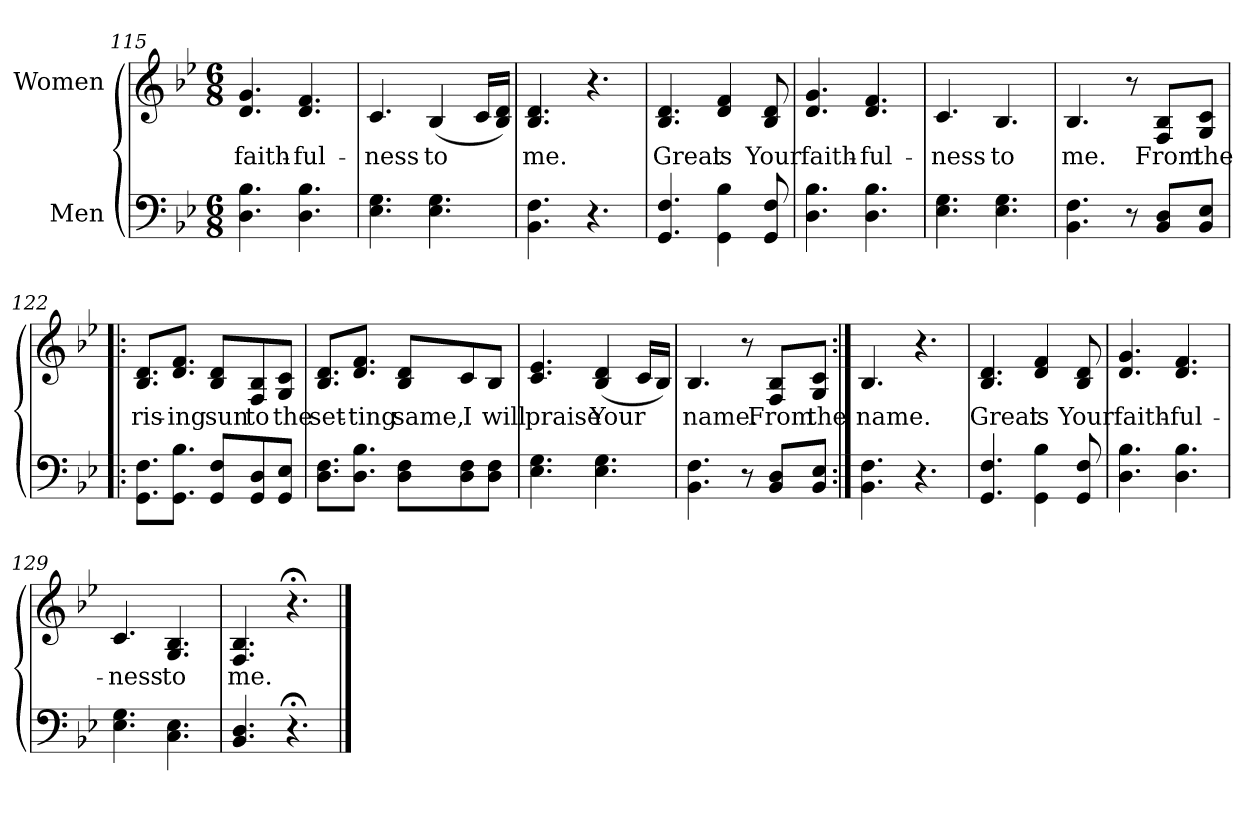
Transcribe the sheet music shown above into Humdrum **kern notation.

**kern	**kern	**text
*part2	*part1	*part1
*staff2	*staff1	*staff1
*I"Men	*I"Women	*
*clefF4	*clefG2	*
*k[b-e-]	*k[b-e-]	*
*B-:	*B-:	*
*M6/8	*M6/8	*
=115	=115	=115
!	!	!LO:LY:b
4.D\ 4.B-\	4.d/ 4.g/	faith-
!	!	!LO:LY:b
4.D\ 4.B-\	4.d/ 4.f/	-ful-
=116	=116	=116
!	!	!LO:LY:b
4.E-\ 4.G\	4.c/	-ness
!	!	!LO:LY:b
4.E-\ 4.G\	(<4B-/	to
.	16c/LL	.
.	16B-/ 16d/JJ)	.
=117	=117	=117
!	!	!LO:LY:b
4.BB-\ 4.F\	4.B-/ 4.d/	me.
4.r	4.r	.
=118	=118	=118
!	!	!LO:LY:b
4.GG/ 4.F/	4.B-/ 4.d/	Great
!	!	!LO:LY:b
4GG\ 4B-\	4d/ 4f/	is
!	!	!LO:LY:b
8GG/ 8F/	8B-/ 8d/	Your
=119	=119	=119
!	!	!LO:LY:b
4.D\ 4.B-\	4.d/ 4.g/	faith-
!	!	!LO:LY:b
4.D\ 4.B-\	4.d/ 4.f/	-ful-
=120	=120	=120
!	!	!LO:LY:b
4.E-\ 4.G\	4.c/	-ness
!	!	!LO:LY:b
4.E-\ 4.G\	4.B-/	to
!!LO:LB:g=z
=121	=121	=121
!	!	!LO:LY:b
4.BB-\ 4.F\	4.B-/	me.
8r	8r	.
!	!	!LO:LY:b
8BB-/ 8D/L	8F/ 8B-/L	From
!	!	!LO:LY:b
8BB-/ 8E-/J	8G/ 8c/J	the
=122!|:	=122!|:	=122!|:
!	!	!LO:LY:b
8.GG\ 8.F\L	8.B-/ 8.d/L	ris-
!	!	!LO:LY:b
8.GG\ 8.B-\J	8.d/ 8.f/J	-ing
!	!	!LO:LY:b
8GG/ 8F/L	8B-/ 8d/L	sun
!	!	!LO:LY:b
8GG/ 8D/	8F/ 8B-/	to
!	!	!LO:LY:b
8GG/ 8E-/J	8G/ 8c/J	the
=123	=123	=123
!	!	!LO:LY:b
8.D\ 8.F\L	8.B-/ 8.d/L	set-
!	!	!LO:LY:b
8.D\ 8.B-\J	8.d/ 8.f/J	-ting
!	!	!LO:LY:b
8D\ 8F\L	8B-/ 8d/L	same,
!	!	!LO:LY:b
8D\ 8F\	8c/	I
!	!	!LO:LY:b
8D\ 8F\J	8B-/J	will
=124	=124	=124
!	!	!LO:LY:b
4.E-\ 4.G\	4.c/ 4.e-/	praise
!	!	!LO:LY:b
4.E-\ 4.G\	(<4B-/ 4d/	Your
.	16c/LL	.
.	16B-/JJ)	.
!!LO:LB:g=z
=125	=125	=125
!	!	!LO:LY:b
4.BB-\ 4.F\	4.B-/	name.
8r	8r	.
!	!	!LO:LY:b
8BB-/ 8D/L	8F/ 8B-/L	From
!	!	!LO:LY:b
8BB-/ 8E-/J	8G/ 8c/J	the
=126:|!	=126:|!	=126:|!
!	!	!LO:LY:b
4.BB-\ 4.F\	4.B-/	name.
4.r	4.r	.
=127	=127	=127
!	!	!LO:LY:b
4.GG/ 4.F/	4.B-/ 4.d/	Great
!	!	!LO:LY:b
4GG\ 4B-\	4d/ 4f/	is
!	!	!LO:LY:b
8GG/ 8F/	8B-/ 8d/	Your
=128	=128	=128
!	!	!LO:LY:b
4.D\ 4.B-\	4.d/ 4.g/	faith-
!	!	!LO:LY:b
4.D\ 4.B-\	4.d/ 4.f/	-ful-
=129	=129	=129
!	!	!LO:LY:b
4.E-\ 4.G\	4.c/	-ness
!	!	!LO:LY:b
4.C\ 4.E-\	4.G/ 4.B-/	to
=130	=130	=130
!	!	!LO:LY:b
4.BB-/ 4.D/	4.F/ 4.B-/	me.
4.r;<	4.r;<	.
==	==	==
*-	*-	*-
